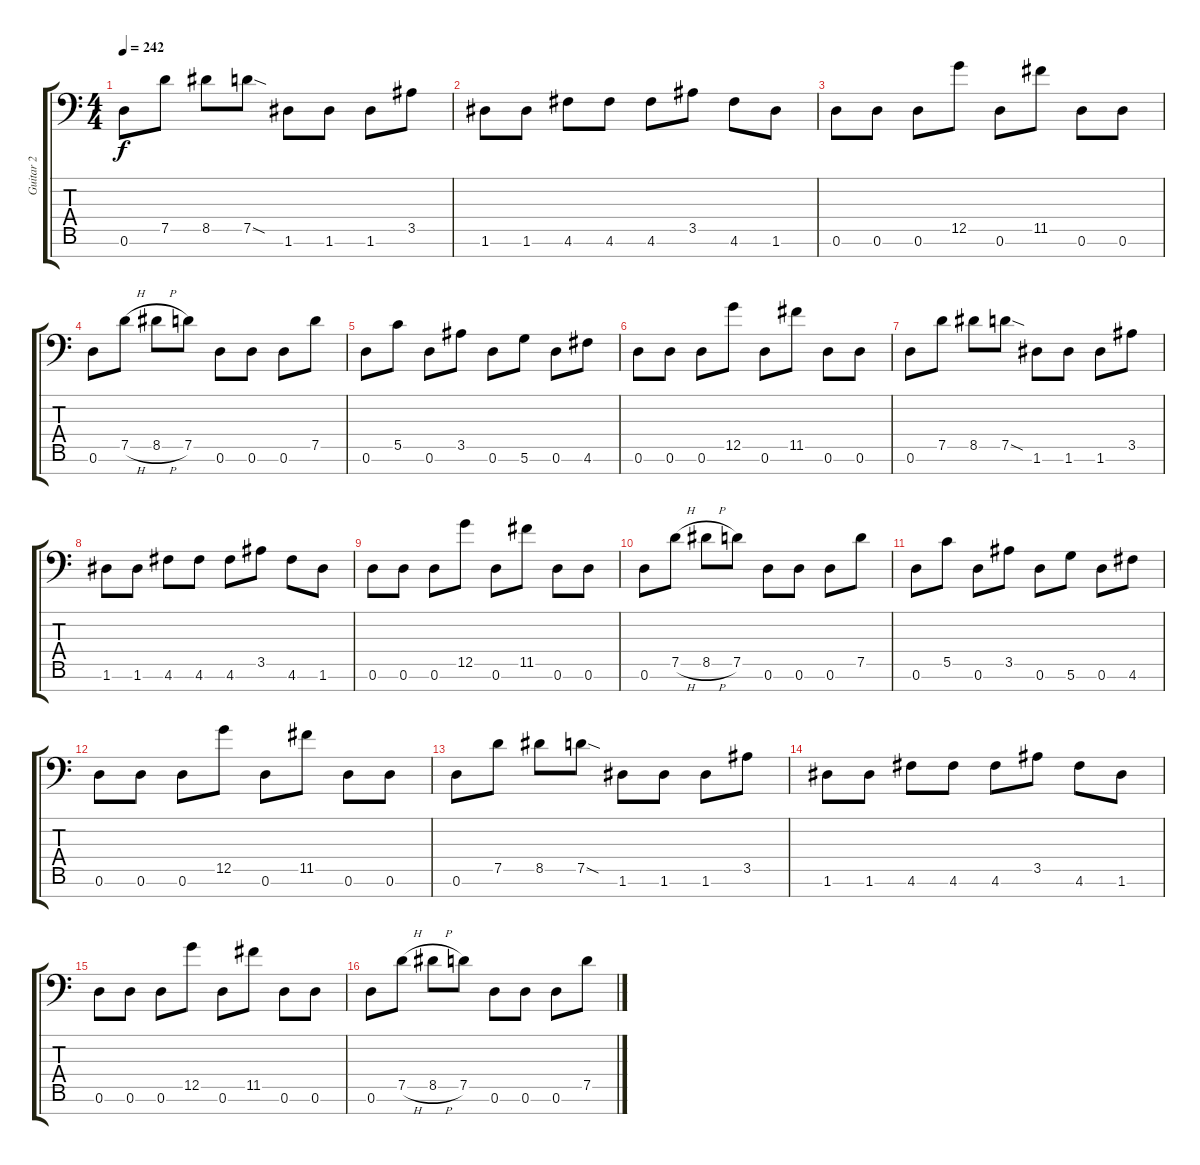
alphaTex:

\track ("Guitar 2" "Guitar 2") {instrument distortionguitar}
\staff {score tabs}
\tuning (D4 A3 F3 C3 G2 D2 A1) {hide}
\ts (4 4)
\tempo 242
\clef f4
\ks c
0.6.8{dy f} 7.5.8 8.5.8 7.5{sod}.8 1.6.8 1.6.8 1.6.8 3.5.8 |
1.6.8 1.6.8 4.6.8 4.6.8 4.6.8 3.5.8 4.6.8 1.6.8 |
0.6.8 0.6.8 0.6.8 12.5.8 0.6.8 11.5.8 0.6.8 0.6.8 |
0.6.8 7.5{h}.8 8.5{h}.8 7.5.8 0.6.8 0.6.8 0.6.8 7.5.8 |
0.6.8 5.5.8 0.6.8 3.5.8 0.6.8 5.6.8 0.6.8 4.6.8 |
0.6.8 0.6.8 0.6.8 12.5.8 0.6.8 11.5.8 0.6.8 0.6.8 |
0.6.8 7.5.8 8.5.8 7.5{sod}.8 1.6.8 1.6.8 1.6.8 3.5.8 |
1.6.8 1.6.8 4.6.8 4.6.8 4.6.8 3.5.8 4.6.8 1.6.8 |
0.6.8 0.6.8 0.6.8 12.5.8 0.6.8 11.5.8 0.6.8 0.6.8 |
0.6.8 7.5{h}.8 8.5{h}.8 7.5.8 0.6.8 0.6.8 0.6.8 7.5.8 |
0.6.8 5.5.8 0.6.8 3.5.8 0.6.8 5.6.8 0.6.8 4.6.8 |
0.6.8 0.6.8 0.6.8 12.5.8 0.6.8 11.5.8 0.6.8 0.6.8 |
0.6.8 7.5.8 8.5.8 7.5{sod}.8 1.6.8 1.6.8 1.6.8 3.5.8 |
1.6.8 1.6.8 4.6.8 4.6.8 4.6.8 3.5.8 4.6.8 1.6.8 |
0.6.8 0.6.8 0.6.8 12.5.8 0.6.8 11.5.8 0.6.8 0.6.8 |
0.6.8 7.5{h}.8 8.5{h}.8 7.5.8 0.6.8 0.6.8 0.6.8 7.5.8
